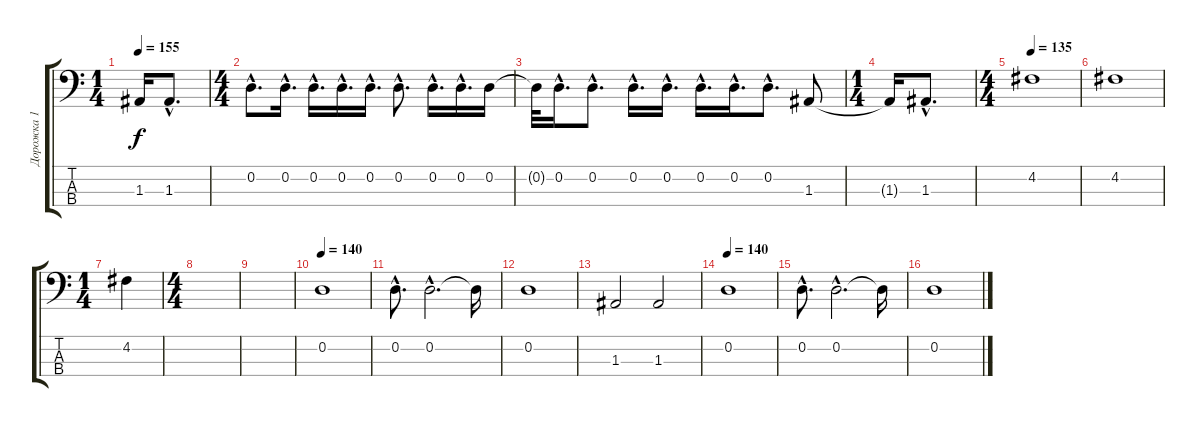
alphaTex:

\track ("Дорожка 1" "Дорожка 1") {instrument electricbassfinger}
\staff {score tabs}
\tuning (G2 D2 A1 E1) {hide}
\ts (1 4)
\tempo 155
\clef f4
\ks c
1.3{t}.16{dy f} 1.3{hac}.8{d} |
\ts (4 4)
0.2{hac}.8{d} 0.2{hac}.16{d} 0.2{hac}.16{d} 0.2{hac}.16{d} 0.2{hac}.16{d} 0.2{hac}.8{d} 0.2{hac}.16{d} 0.2{hac}.16{d} 0.2.16 |
0.2{t}.32 0.2{hac}.16{d} 0.2{hac}.8{d} 0.2{hac}.16{d} 0.2{hac}.16{d} 0.2{hac}.16{d} 0.2{hac}.16{d} 0.2{hac}.8{d} 1.3.8 |
\ts (1 4)
1.3{t}.16 1.3{hac}.8{d} |
\ts (4 4)
\tempo 135
4.2.1 |
4.2.1 |
\ts (1 4)
4.2.4 |
\ts (4 4)
|
|
\tempo 140
0.2.1 |
0.2{hac}.8{d} 0.2{hac}.2{d} 0.2{t}.16 |
0.2.1 |
1.3.2 1.3.2 |
\tempo 140
0.2.1 |
0.2{hac}.8{d} 0.2{hac}.2{d} 0.2{t}.16 |
0.2.1
